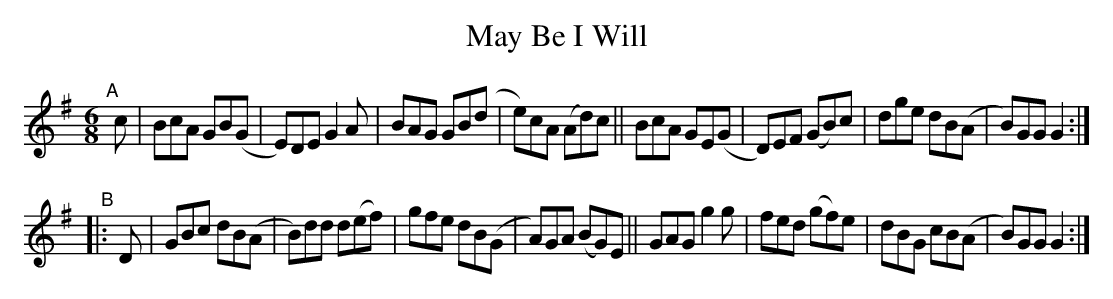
X:1
T: May Be I Will
M: 6/8
L: 1/8
K: G
"^A"[|] c \
|  BcA GB(G | E)DE G2A | BAG GB(d | e)cA (Ad)c \
|| BcA GE(G | D)EF (GB)c | dge dB(A | B)GG G2 :|
"^B"|: D \
|  GBc dB(A | B)dd d(ef) | gfe dB(G | A)GA (BG)E \
|| GAG g2g | fed (gf)e | dBG cB(A | B)GG G2 :|
